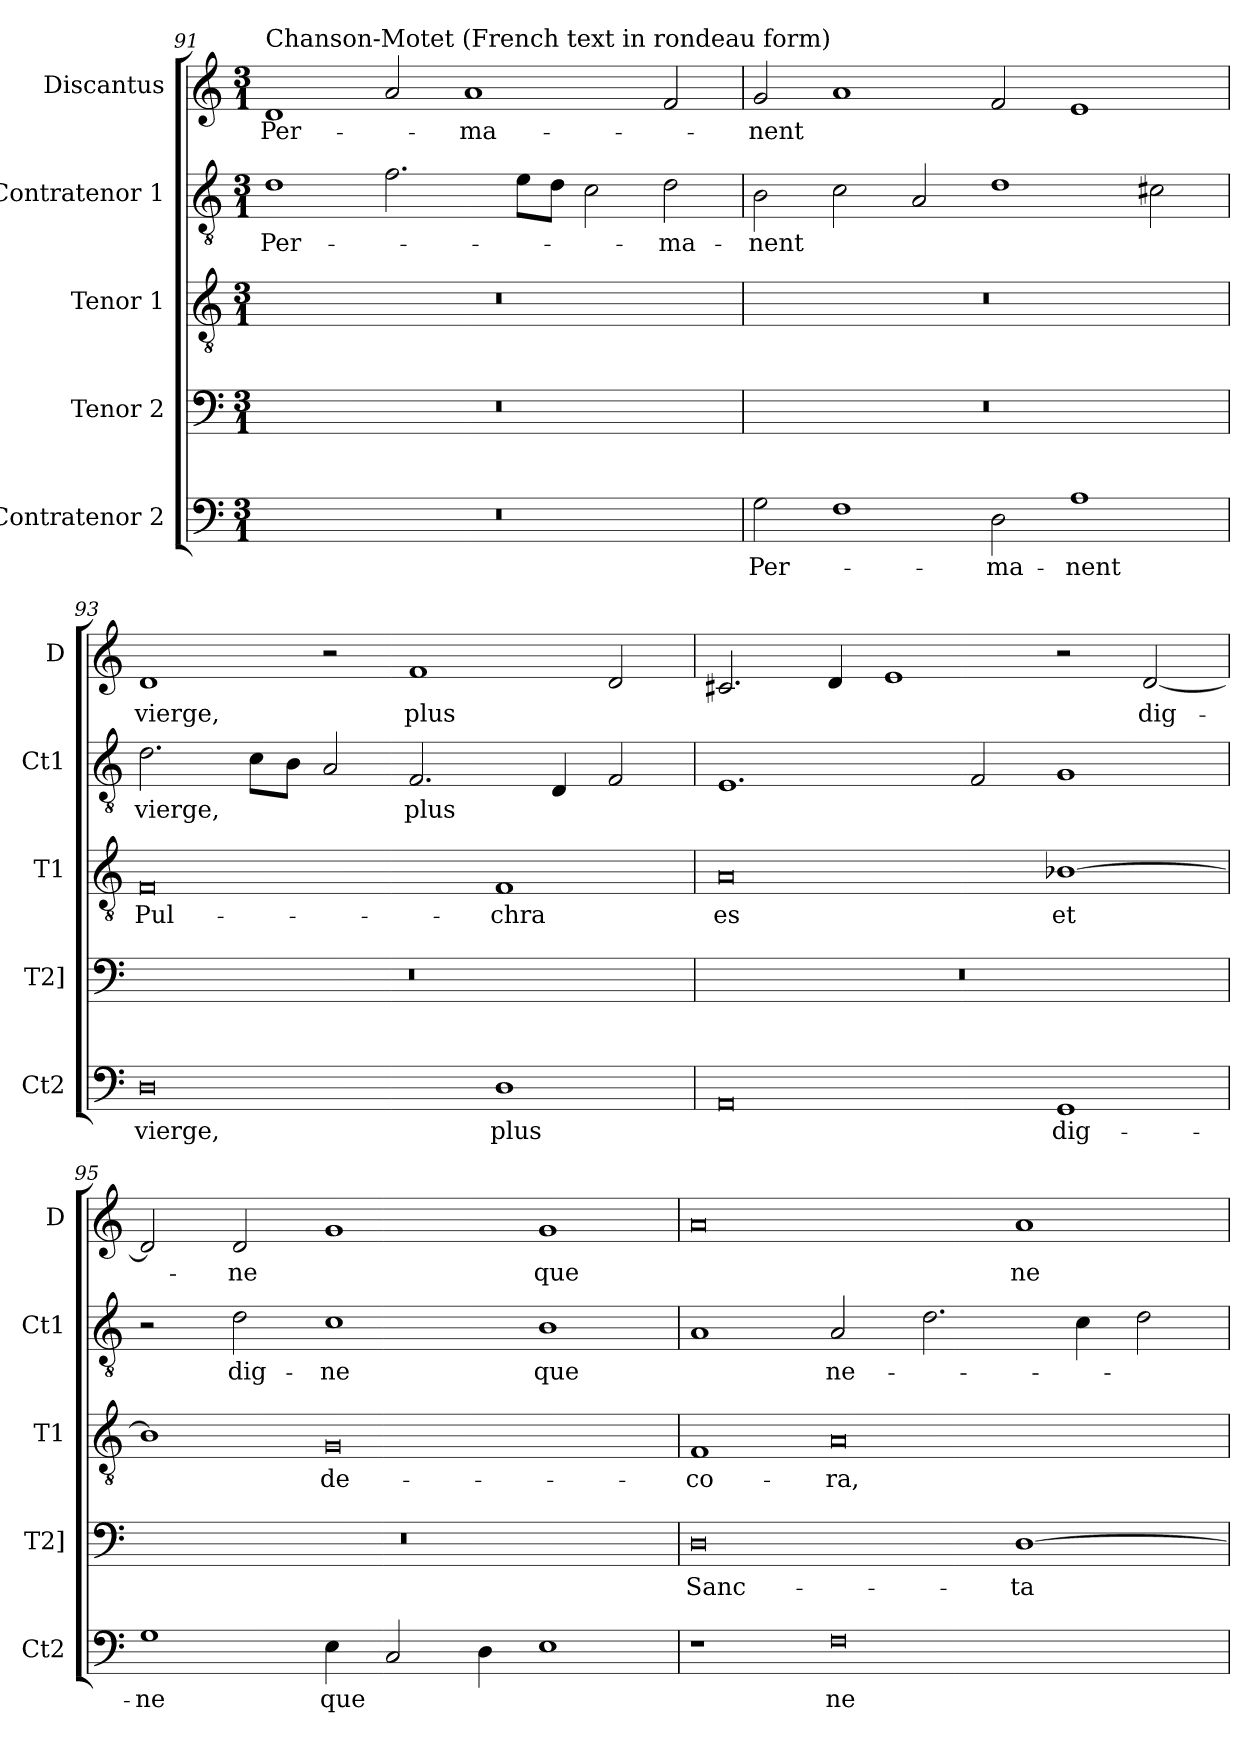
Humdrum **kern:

**kern	**text	**kern	**text	**kern	**text	**kern	**text	**kern	**text
*part5	*part5	*part4	*part4	*part3	*part3	*part2	*part2	*part1	*part1
*staff5	*staff5	*staff4	*staff4	*staff3	*staff3	*staff2	*staff2	*staff1	*staff1
*I"Contratenor 2	*	*I"Tenor 2	*	*I"Tenor 1	*	*I"Contratenor 1	*	*I"Discantus	*
*I'Ct2	*	*I'T2]	*	*I'T1	*	*I'Ct1	*	*I'D	*
!!LO:LB:g=z
*clefF4	*	*clefF4	*	*clefGv2	*	*clefGv2	*	*clefG2	*
*k[]	*	*k[]	*	*k[]	*	*k[]	*	*k[]	*
*M3/1	*	*M3/1	*	*M3/1	*	*M3/1	*	*M3/1	*
=91	=91	=91	=91	=91	=91	=91	=91	=91	=91
!	!	!	!	!	!	!	!	!LO:TX:a:t=Chanson-Motet (French text in rondeau form)	!
0.r	.	0.r	.	0.r	.	1d	Per-	1d	Per-
.	.	.	.	.	.	2.f	.	2a	.
.	.	.	.	.	.	.	.	1a	-ma-
.	.	.	.	.	.	8eL	.	.	.
.	.	.	.	.	.	8dJ	.	.	.
.	.	.	.	.	.	2c	.	.	.
.	.	.	.	.	.	2d	-ma-	2f	.
=92	=92	=92	=92	=92	=92	=92	=92	=92	=92
2G	Per-	0.r	.	0.r	.	2B	-nent	2g	-nent
1F	.	.	.	.	.	2c	.	1a	.
.	.	.	.	.	.	2A	.	.	.
2D	-ma-	.	.	.	.	1d	.	2f	.
1A	-nent	.	.	.	.	.	.	1e	.
.	.	.	.	.	.	2c#X	.	.	.
=93	=93	=93	=93	=93	=93	=93	=93	=93	=93
0D	vierge,	0.r	.	0F	Pul-	2.d	vierge,	1d	vierge,
.	.	.	.	.	.	8cL	.	.	.
.	.	.	.	.	.	8BJ	.	.	.
.	.	.	.	.	.	2A	.	2r	.
.	.	.	.	.	.	2.F	plus	1f	plus
1D	plus	.	.	1F	-chra	.	.	.	.
.	.	.	.	.	.	4D	.	.	.
.	.	.	.	.	.	2F	.	2d	.
=94	=94	=94	=94	=94	=94	=94	=94	=94	=94
0AA	.	0.r	.	0A	es	1.E	.	2.c#X	.
.	.	.	.	.	.	.	.	4d	.
.	.	.	.	.	.	.	.	1e	.
.	.	.	.	.	.	2F	.	.	.
1GG	dig-	.	.	[1B-X	et	1G	.	2r	.
.	.	.	.	.	.	.	.	[2d	dig-
=95	=95	=95	=95	=95	=95	=95	=95	=95	=95
1G	-ne	0.r	.	1B-]	.	2r	.	2d]	.
.	.	.	.	.	.	2d	dig-	2d	-ne
4E	que	.	.	0G	de-	1c	-ne	1g	.
2C	.	.	.	.	.	.	.	.	.
4D	.	.	.	.	.	.	.	.	.
1E	.	.	.	.	.	1B	que	1g	que
=96	=96	=96	=96	=96	=96	=96	=96	=96	=96
1r	.	0D	Sanc-	1F	-co-	1A	.	0a	.
0F	ne-	.	.	0A	-ra,	2A	ne-	.	.
.	.	.	.	.	.	2.d	.	.	.
.	.	[1D	-ta	.	.	.	.	1a	ne-
.	.	.	.	.	.	4c	.	.	.
.	.	.	.	.	.	2d	.	.	.
=	=	=	=	=	=	=	=	=	=
*-	*-	*-	*-	*-	*-	*-	*-	*-	*-
